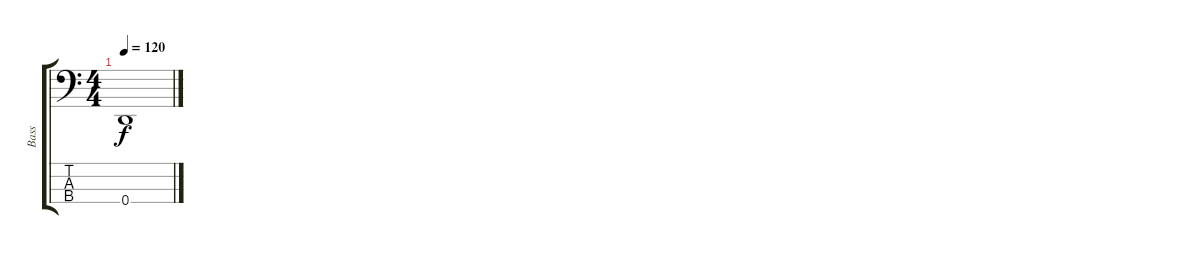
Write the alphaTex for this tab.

\track ("Bass" "Bass") {instrument electricbasspick}
\staff {score tabs}
\tuning (G2 D2 A1 D1) {hide}
\ts (4 4)
\tempo 120
\clef f4
\ks c
0.4{t}.1{dy f}
